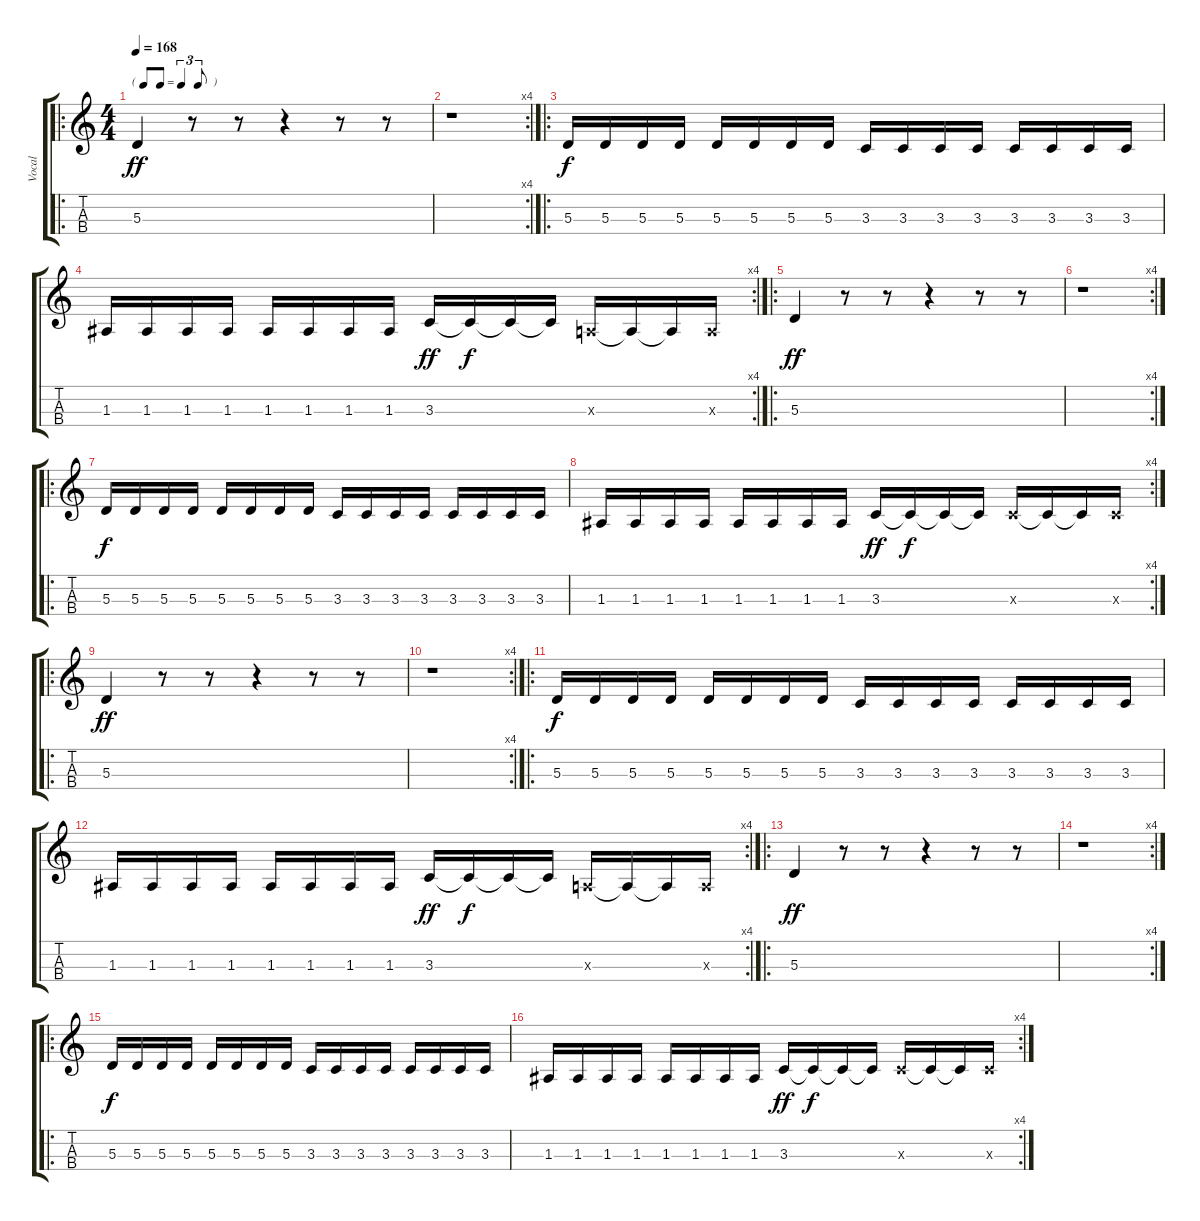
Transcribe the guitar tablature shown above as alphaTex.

\track ("Vocal" "Vocal") {instrument lead6voice}
\staff {score tabs}
\tuning (G4 D4 A3 E3) {hide}
\ro
\ts (4 4)
\tf triplet8th
\tempo 168
\clef g2
\ks c
5.3.4{dy ff instrument lead6voice} r.8 r.8 r.4 r.8 r.8 |
\rc 4
r.1 |
\ro
5.3.16{dy f} 5.3.16 5.3.16 5.3.16 5.3.16 5.3.16 5.3.16 5.3.16 3.3.16 3.3.16 3.3.16 3.3.16 3.3.16 3.3.16 3.3.16 3.3.16 |
\rc 4
1.3.16 1.3.16 1.3.16 1.3.16 1.3.16 1.3.16 1.3.16 1.3.16 3.3.16{dy ff} 3.3{t}.16{dy f} 3.3{t}.16 3.3{t}.16 0.3{x}.16 0.3{t}.16 0.3{t}.16 0.3{x}.16 |
\ro
5.3.4{dy ff} r.8 r.8 r.4 r.8 r.8 |
\rc 4
r.1 |
\ro
5.3.16{dy f} 5.3.16 5.3.16 5.3.16 5.3.16 5.3.16 5.3.16 5.3.16 3.3.16 3.3.16 3.3.16 3.3.16 3.3.16 3.3.16 3.3.16 3.3.16 |
\rc 4
1.3.16 1.3.16 1.3.16 1.3.16 1.3.16 1.3.16 1.3.16 1.3.16 3.3.16{dy ff} 3.3{t}.16{dy f} 3.3{t}.16 3.3{t}.16 3.3{x}.16 3.3{t}.16 3.3{t}.16 3.3{x}.16 |
\ro
5.3.4{dy ff} r.8 r.8 r.4 r.8 r.8 |
\rc 4
r.1 |
\ro
5.3.16{dy f} 5.3.16 5.3.16 5.3.16 5.3.16 5.3.16 5.3.16 5.3.16 3.3.16 3.3.16 3.3.16 3.3.16 3.3.16 3.3.16 3.3.16 3.3.16 |
\rc 4
1.3.16 1.3.16 1.3.16 1.3.16 1.3.16 1.3.16 1.3.16 1.3.16 3.3.16{dy ff} 3.3{t}.16{dy f} 3.3{t}.16 3.3{t}.16 0.3{x}.16 0.3{t}.16 0.3{t}.16 0.3{x}.16 |
\ro
5.3.4{dy ff} r.8 r.8 r.4 r.8 r.8 |
\rc 4
r.1 |
\ro
5.3.16{dy f} 5.3.16 5.3.16 5.3.16 5.3.16 5.3.16 5.3.16 5.3.16 3.3.16 3.3.16 3.3.16 3.3.16 3.3.16 3.3.16 3.3.16 3.3.16 |
\rc 4
1.3.16 1.3.16 1.3.16 1.3.16 1.3.16 1.3.16 1.3.16 1.3.16 3.3.16{dy ff} 3.3{t}.16{dy f} 3.3{t}.16 3.3{t}.16 3.3{x}.16 3.3{t}.16 3.3{t}.16 3.3{x}.16
